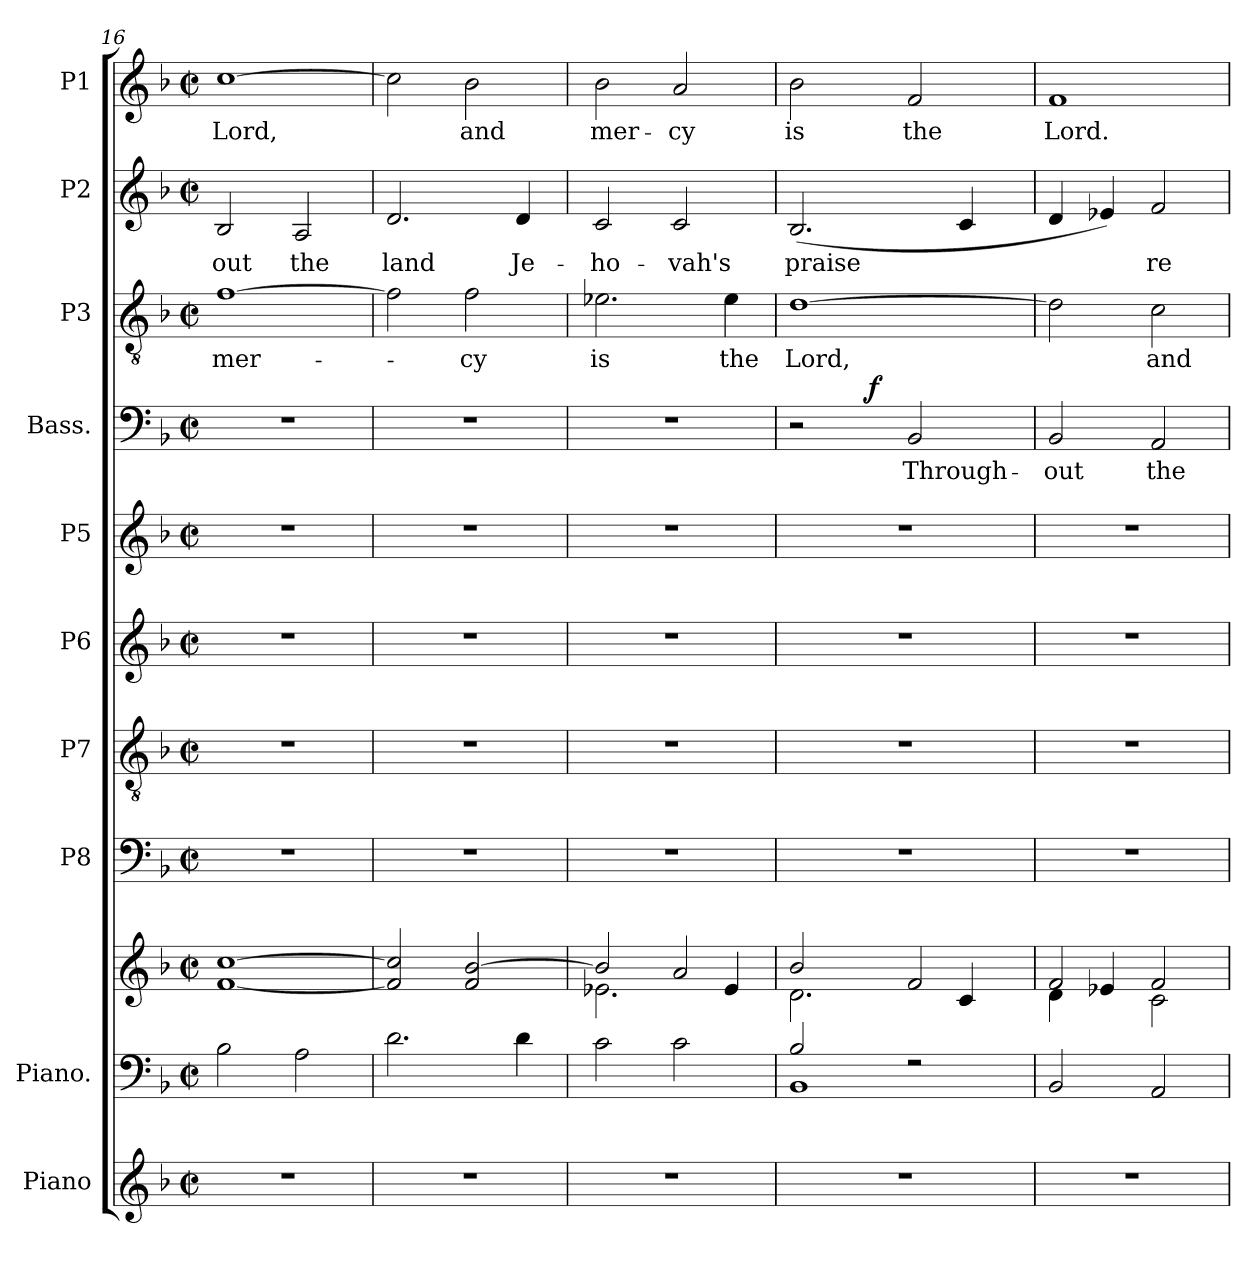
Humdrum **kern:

**kern	**kern	**kern	**kern	**kern	**kern	**kern	**kern	**text	**dynam	**kern	**text	**kern	**text	**kern	**text
*part10	*part9	*part9	*part8	*part7	*part6	*part5	*part4	*part4	*part4	*part3	*part3	*part2	*part2	*part1	*part1
*staff11	*staff10	*staff9	*staff8	*staff7	*staff6	*staff5	*staff4	*staff4	*staff4	*staff3	*staff3	*staff2	*staff2	*staff1	*staff1
*I"Piano	*I"Piano.	*	*I"P8	*I"P7	*I"P6	*I"P5	*I"Bass.	*	*	*I"P3	*	*I"P2	*	*I"P1	*
*I'Pno.	*	*	*	*	*	*	*	*	*	*	*	*	*	*	*
*clefG2	*clefF4	*clefG2	*clefF4	*clefGv2	*clefG2	*clefG2	*clefF4	*	*	*clefGv2	*	*clefG2	*	*clefG2	*
*k[b-]	*k[b-]	*k[b-]	*k[b-]	*k[b-]	*k[b-]	*k[b-]	*k[b-]	*	*	*k[b-]	*	*k[b-]	*	*k[b-]	*
*F:	*F:	*F:	*F:	*F:	*F:	*F:	*F:	*	*	*F:	*	*F:	*	*F:	*
*M2/2	*M2/2	*M2/2	*M2/2	*M2/2	*M2/2	*M2/2	*M2/2	*	*	*M2/2	*	*M2/2	*	*M2/2	*
*met(c|)	*met(c|)	*met(c|)	*met(c|)	*met(c|)	*met(c|)	*met(c|)	*met(c|)	*	*	*met(c|)	*	*met(c|)	*	*met(c|)	*
=16	=16	=16	=16	=16	=16	=16	=16	=16	=16	=16	=16	=16	=16	=16	=16
!	!	!	!	!	!	!	!	!	!	!	!LO:LY:b:color=#000000	!	!	!	!
!	!	!	!	!	!	!	!	!	!	!	!	!	!LO:LY:b:color=#000000	!	!
!	!	!	!	!	!	!	!	!	!	!	!	!	!	!	!LO:LY:b:color=#000000
1r	2B-i\	[1fi [1cci	1r	1r	1r	1r	1r	.	.	[1fi	mer-	2B-i/	-out	[1cci	Lord,
!	!	!	!	!	!	!	!	!	!	!	!	!	!LO:LY:b:color=#000000	!	!
.	2Ai\	.	.	.	.	.	.	.	.	.	.	2Ai/	the	.	.
!!LO:LB:g=z
=17	=17	=17	=17	=17	=17	=17	=17	=17	=17	=17	=17	=17	=17	=17	=17
!	!	!	!	!	!	!	!	!	!	!	!	!	!LO:LY:b:color=#000000	!	!
!	!	!	!	!	!	!	!	!	!	!	!	!	!	!	!LO:LY:b:color=#000000
1r	2.di\	2fi/] 2cci]	1r	1r	1r	1r	1r	.	.	2fi\]	.	2.di/	land	2cci\]	.
!	!	!	!	!	!	!	!	!	!	!	!LO:LY:b:color=#000000	!	!	!	!
!	!	!	!	!	!	!	!	!	!	!	!	!	!	!	!LO:LY:b:color=#000000
.	.	2fi/ [2b-i	.	.	.	.	.	.	.	2fi\	-cy	.	.	2b-i\	and
!	!	!	!	!	!	!	!	!	!	!	!	!	!LO:LY:b:color=#000000	!	!
.	4di\	.	.	.	.	.	.	.	.	.	.	4di/	Je-	.	.
=18	=18	=18	=18	=18	=18	=18	=18	=18	=18	=18	=18	=18	=18	=18	=18
*	*	*^	*	*	*	*	*	*	*	*	*	*	*	*	*
!	!	!	!	!	!	!	!	!	!	!	!	!LO:LY:b:color=#000000	!	!	!	!
!	!	!	!	!	!	!	!	!	!	!	!	!	!	!LO:LY:b:color=#000000	!	!
!	!	!	!	!	!	!	!	!	!	!	!	!	!	!	!	!LO:LY:b:color=#000000
1r	2ci\	2b-i/]	2.e-Xi\	1r	1r	1r	1r	1r	.	.	2.e-Xi\	is	2ci/	-ho-	2b-i\	mer-
!	!	!	!	!	!	!	!	!	!	!	!	!	!	!LO:LY:b:color=#000000	!	!
!	!	!	!	!	!	!	!	!	!	!	!	!	!	!	!	!LO:LY:b:color=#000000
.	2ci\	2ai/	.	.	.	.	.	.	.	.	.	.	2ci/	-vah's	2ai/	-cy
!	!	!	!	!	!	!	!	!	!	!	!	!LO:LY:b:color=#000000	!	!	!	!
.	.	.	4e-i/	.	.	.	.	.	.	.	4e-i\	the	.	.	.	.
=19	=19	=19	=19	=19	=19	=19	=19	=19	=19	=19	=19	=19	=19	=19	=19	=19
*	*^	*	*	*	*	*	*	*	*	*	*	*	*	*	*	*
!	!	!	!	!	!	!	!	!	!	!	!	!	!LO:LY:b:color=#000000	!	!	!	!
!	!	!	!	!	!	!	!	!	!	!	!	!	!	!	!LO:LY:b:color=#000000	!	!
!	!	!	!	!	!	!	!	!	!	!	!	!	!	!	!	!	!LO:LY:b:color=#000000
*	*	*	*	*	*	*	*	*	*^	*	*	*	*	*	*	*	*
1r	2B-i/	1BB-i	2b-i/	2.di\	1r	1r	1r	1r	2r	4ryy	.	.	[1di	Lord,	(2.B-i/	praise	2b-i\	is
.	.	.	.	.	.	.	.	.	.	16.ryy	.	.	.	.	.	.	.	.
.	.	.	.	.	.	.	.	.	.	2ryy	.	f	.	.	.	.	.	.
!	!	!	!	!	!	!	!	!	!	!	!LO:LY:b:color=#000000	!	!	!	!	!	!	!
!	!	!	!	!	!	!	!	!	!	!	!	!	!	!	!	!	!	!LO:LY:b:color=#000000
.	2r	.	2fi/	.	.	.	.	.	2BB-i/	.	Through-	.	.	.	.	.	2fi/	the
!	!	!	!	!	!	!	!	!	!	!	!	!	!	!	!	!LO:LY:b:color=#000000	!	!
.	.	.	.	4ci/	.	.	.	.	.	.	.	.	.	.	4ci/	.	.	.
.	.	.	.	.	.	.	.	.	.	8ryy	.	.	.	.	.	.	.	.
.	.	.	.	.	.	.	.	.	.	32ryy	.	.	.	.	.	.	.	.
*	*v	*v	*	*	*	*	*	*	*v	*v	*	*	*	*	*	*	*	*
=20	=20	=20	=20	=20	=20	=20	=20	=20	=20	=20	=20	=20	=20	=20	=20	=20
*	*^	*	*	*	*	*	*	*^	*	*	*	*	*	*	*	*
!	!	!	!	!	!	!	!	!	!	!	!LO:LY:b:color=#000000	!	!	!	!	!	!	!
*	*v	*v	*	*	*	*	*	*	*v	*v	*	*	*	*	*	*	*	*
*	*^	*	*	*	*	*	*	*^	*	*	*	*	*	*	*	*
!	!	!	!	!	!	!	!	!	!	!	!	!	!	!LO:LY:b:color=#000000	!	!	!	!
*	*v	*v	*	*	*	*	*	*	*v	*v	*	*	*	*	*	*	*	*
*	*^	*	*	*	*	*	*	*^	*	*	*	*	*	*	*	*
!	!	!	!	!	!	!	!	!	!	!	!	!	!	!	!	!LO:LY:b:color=#000000	!	!
*	*v	*v	*	*	*	*	*	*	*v	*v	*	*	*	*	*	*	*	*
*	*^	*	*	*	*	*	*	*^	*	*	*	*	*	*	*	*
!	!	!	!	!	!	!	!	!	!	!	!	!	!	!	!	!	!	!LO:LY:b:color=#000000
*	*v	*v	*	*	*	*	*	*	*v	*v	*	*	*	*	*	*	*	*
1r	2BB-i/	2fi/	4di\	1r	1r	1r	1r	2BB-i/	-out	.	2di\]	.	4di/	.	1fi	Lord.
!	!	!	!	!	!	!	!	!	!	!	!	!	!	!LO:LY:b:color=#000000	!	!
.	.	.	4e-Xi/	.	.	.	.	.	.	.	.	.	4e-Xi/)	.	.	.
!	!	!	!	!	!	!	!	!	!LO:LY:b:color=#000000	!	!	!	!	!	!	!
!	!	!	!	!	!	!	!	!	!	!	!	!LO:LY:b:color=#000000	!	!	!	!
!	!	!	!	!	!	!	!	!	!	!	!	!	!	!LO:LY:b:color=#000000	!	!
.	2AAi/	2fi/	2ci\	.	.	.	.	2AAi/	the	.	2ci\	and	2fi/	re-	.	.
*	*	*v	*v	*	*	*	*	*	*	*	*	*	*	*	*	*
=	=	=	=	=	=	=	=	=	=	=	=	=	=	=	=
*-	*-	*-	*-	*-	*-	*-	*-	*-	*-	*-	*-	*-	*-	*-	*-
